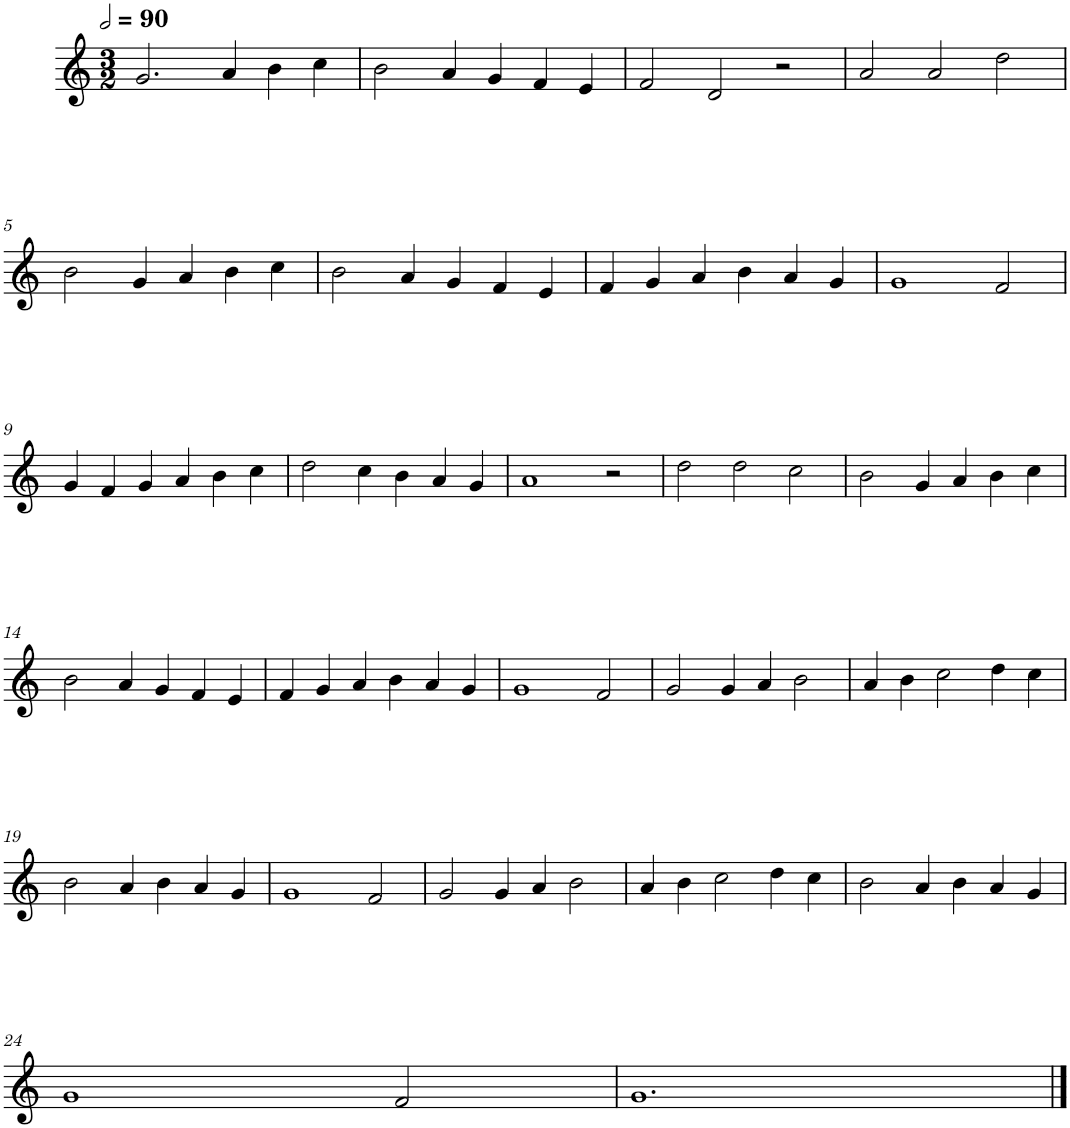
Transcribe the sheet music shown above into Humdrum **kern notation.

**kern
*part1
*staff1
*I"Cinq parties
*clefG2
*k[]
*M3/2
*MM180
=1
2.g/
4a/
4b\
4cc\
=2
2b\
4a/
4g/
4f/
4e/
=3
2f/
2d/
2r
=4
2a/
2a/
2dd\
!!LO:LB:g=z
=5
2b\
4g/
4a/
4b\
4cc\
=6
2b\
4a/
4g/
4f/
4e/
=7
4f/
4g/
4a/
4b\
4a/
4g/
=8
1g
2f/
!!LO:LB:g=z
=9
4g/
4f/
4g/
4a/
4b\
4cc\
=10
2dd\
4cc\
4b\
4a/
4g/
=11
1a
2r
=12
2dd\
2dd\
2cc\
=13
2b\
4g/
4a/
4b\
4cc\
!!LO:LB:g=z
=14
2b\
4a/
4g/
4f/
4e/
=15
4f/
4g/
4a/
4b\
4a/
4g/
=16
1g
2f/
=17
2g/
4g/
4a/
2b\
=18
4a/
4b\
2cc\
4dd\
4cc\
!!LO:LB:g=z
=19
2b\
4a/
4b\
4a/
4g/
=20
1g
2f/
=21
2g/
4g/
4a/
2b\
=22
4a/
4b\
2cc\
4dd\
4cc\
=23
2b\
4a/
4b\
4a/
4g/
!!LO:LB:g=z
=24
1g
2f/
=25
1.g
==
*-
